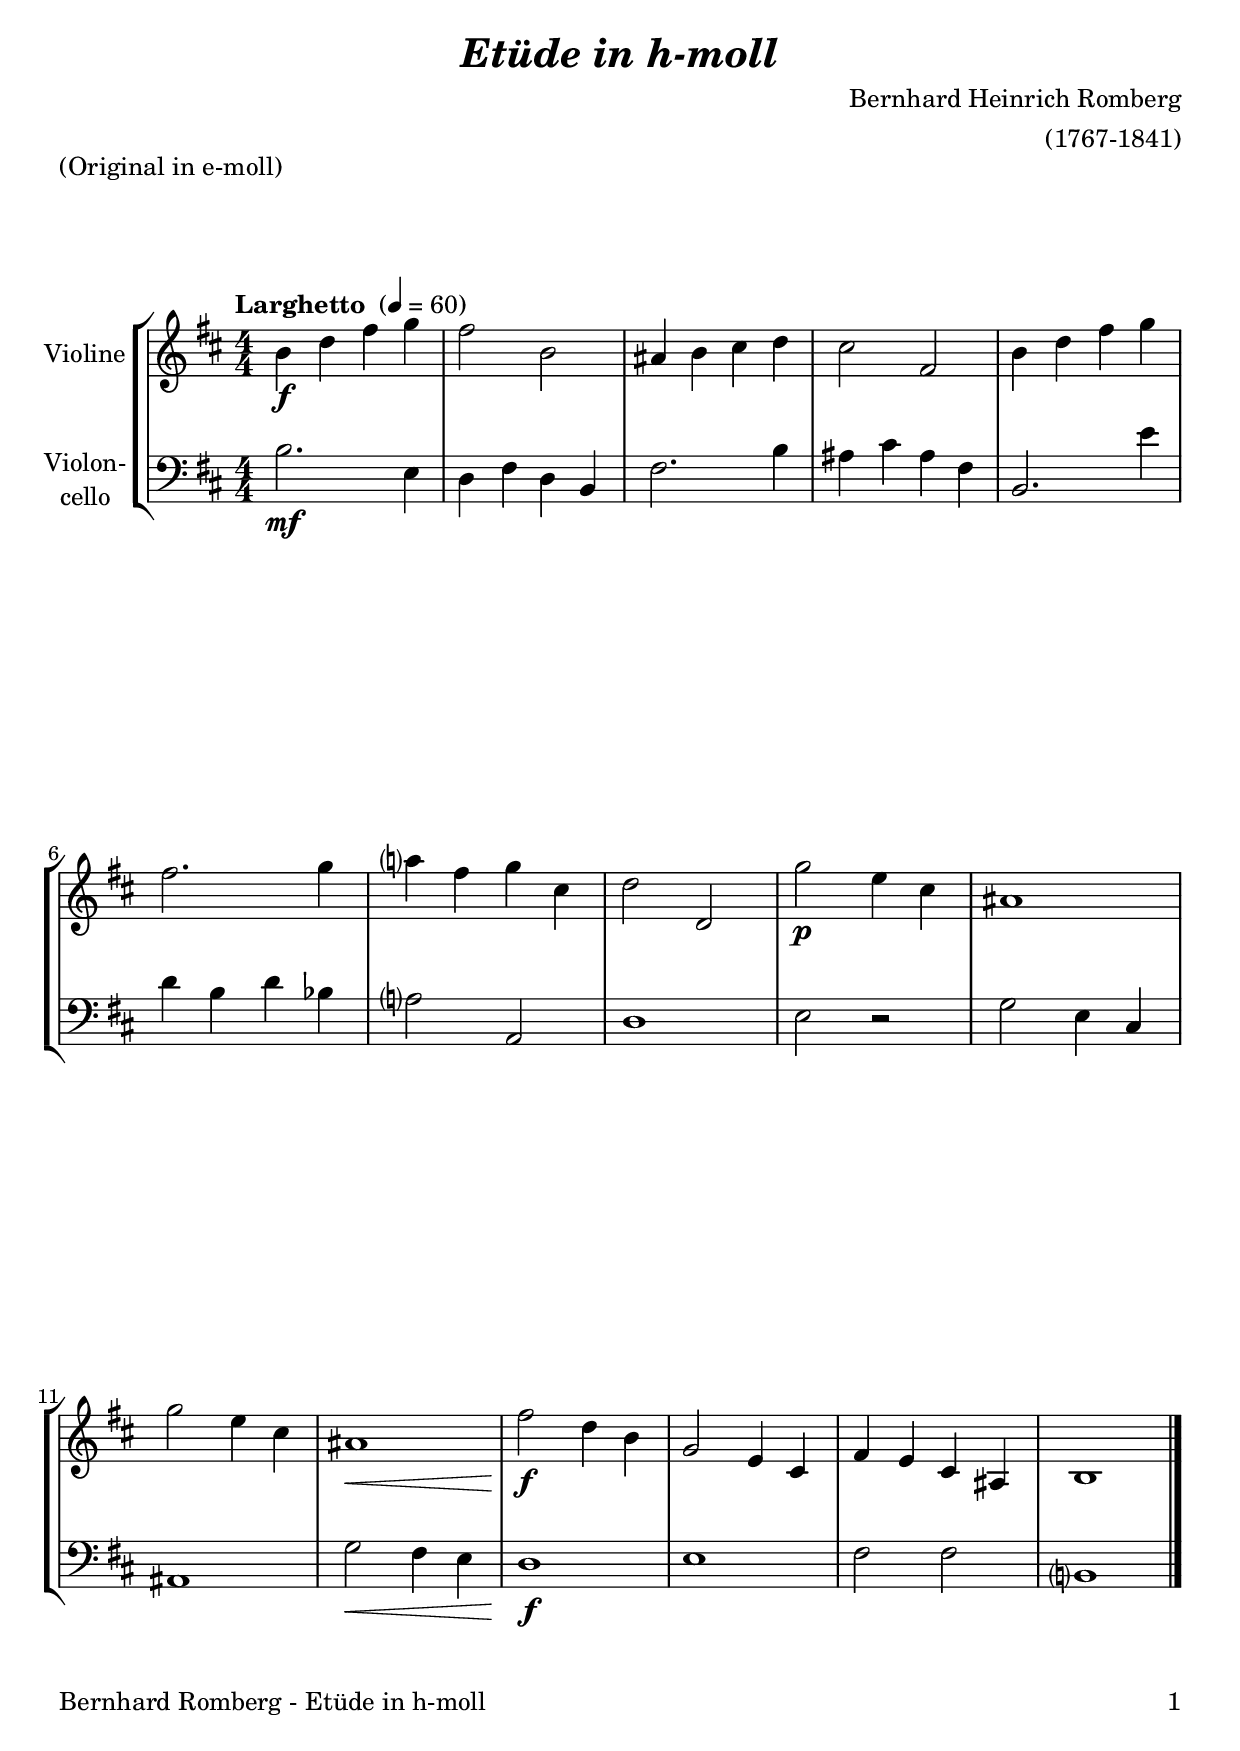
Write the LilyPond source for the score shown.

\version "2.18.2"
\include "deutsch.ly"
  
#(set-global-staff-size 22)

\header {
  title     = \markup \bold \italic "Etüde in h-moll"
  composer  = "Bernhard Heinrich Romberg"
  arranger  = "(1767-1841)"
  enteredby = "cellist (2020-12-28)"
  piece     = "(Original in e-moll)"
}

voiceconsts = {
  \key e \minor
  \time 4/4
  \clef "treble"
  \numericTimeSignature
  % Set default beaming for all staves
%  \set Timing.beamExceptions = #'()
%  \set Timing.baseMoment     = #(ly:make-moment 1 4)
%  \set Timing.beatStructure  = #'(1 1 1)
  \tempo "Larghetto " 4=60
}

mivl = "violin"
%miba = "pizzicato strings"
miba = "cello"

arco = \markup \italic "arco"
pizz = \markup \italic "pizz."
rall = \mark \markup \box \italic "rall."
rit  = \mark \markup \box \italic "rit."
simi = \markup \italic "simile"

va = \relative c' {
  \voiceconsts

  e4\f g h c
  h2 e,
  dis4 e fis g
  fis2 h,
  e4 g h c
  h2. c4
  d? h c fis,

  g2 g,
  c'\p a4 fis
  dis1
  c'2 a4 fis
  dis1\<
  h'2\!\f g4e
  c2 a4 fis
  h a fis dis
  e1 \bar "|."
}

vb = \relative c {
  \voiceconsts
  \clef "bass"

  e2.\mf a,4
  g h g e
  h'2. e4
  dis fis dis h
  e,2. a'4
  g e g es
  d?2 d,

  g1
  a2 r
  c a4 fis
  dis1
  c'2\< h4 a
  g1\!\f
  a
  h2 h
  e,?1 \bar "|."
}


music = \new StaffGroup <<
      \new Staff {
	\set Staff.midiInstrument = \mivl
	\set Staff.instrumentName = \markup \center-column { "Violine" }
	\transpose e h { \va }
      }

      \new Staff {
	\set Staff.midiInstrument = \miba
	\set Staff.instrumentName = \markup \center-column { "Violon-" "cello" }
	\transpose e h { \vb }
      }
>>

\book {
   \paper {
    print-page-number = ##t
    print-first-page-number = ##t
    ragged-last-bottom = ##f
    oddHeaderMarkup = \markup \null
    evenHeaderMarkup = \markup \null
    oddFooterMarkup = \markup {
      \fill-line {
        \on-the-fly #print-page-number-check-first
        "Bernhard Romberg - Etüde in h-moll" \fromproperty #'page:page-number-string
      }
    }
    evenFooterMarkup = \oddFooterMarkup
  } \score {
    \music
    \layout {}
  }

  \score {
    \unfoldRepeats \music

    \midi {
      \context {
        \Score
      }
    }
  }
}